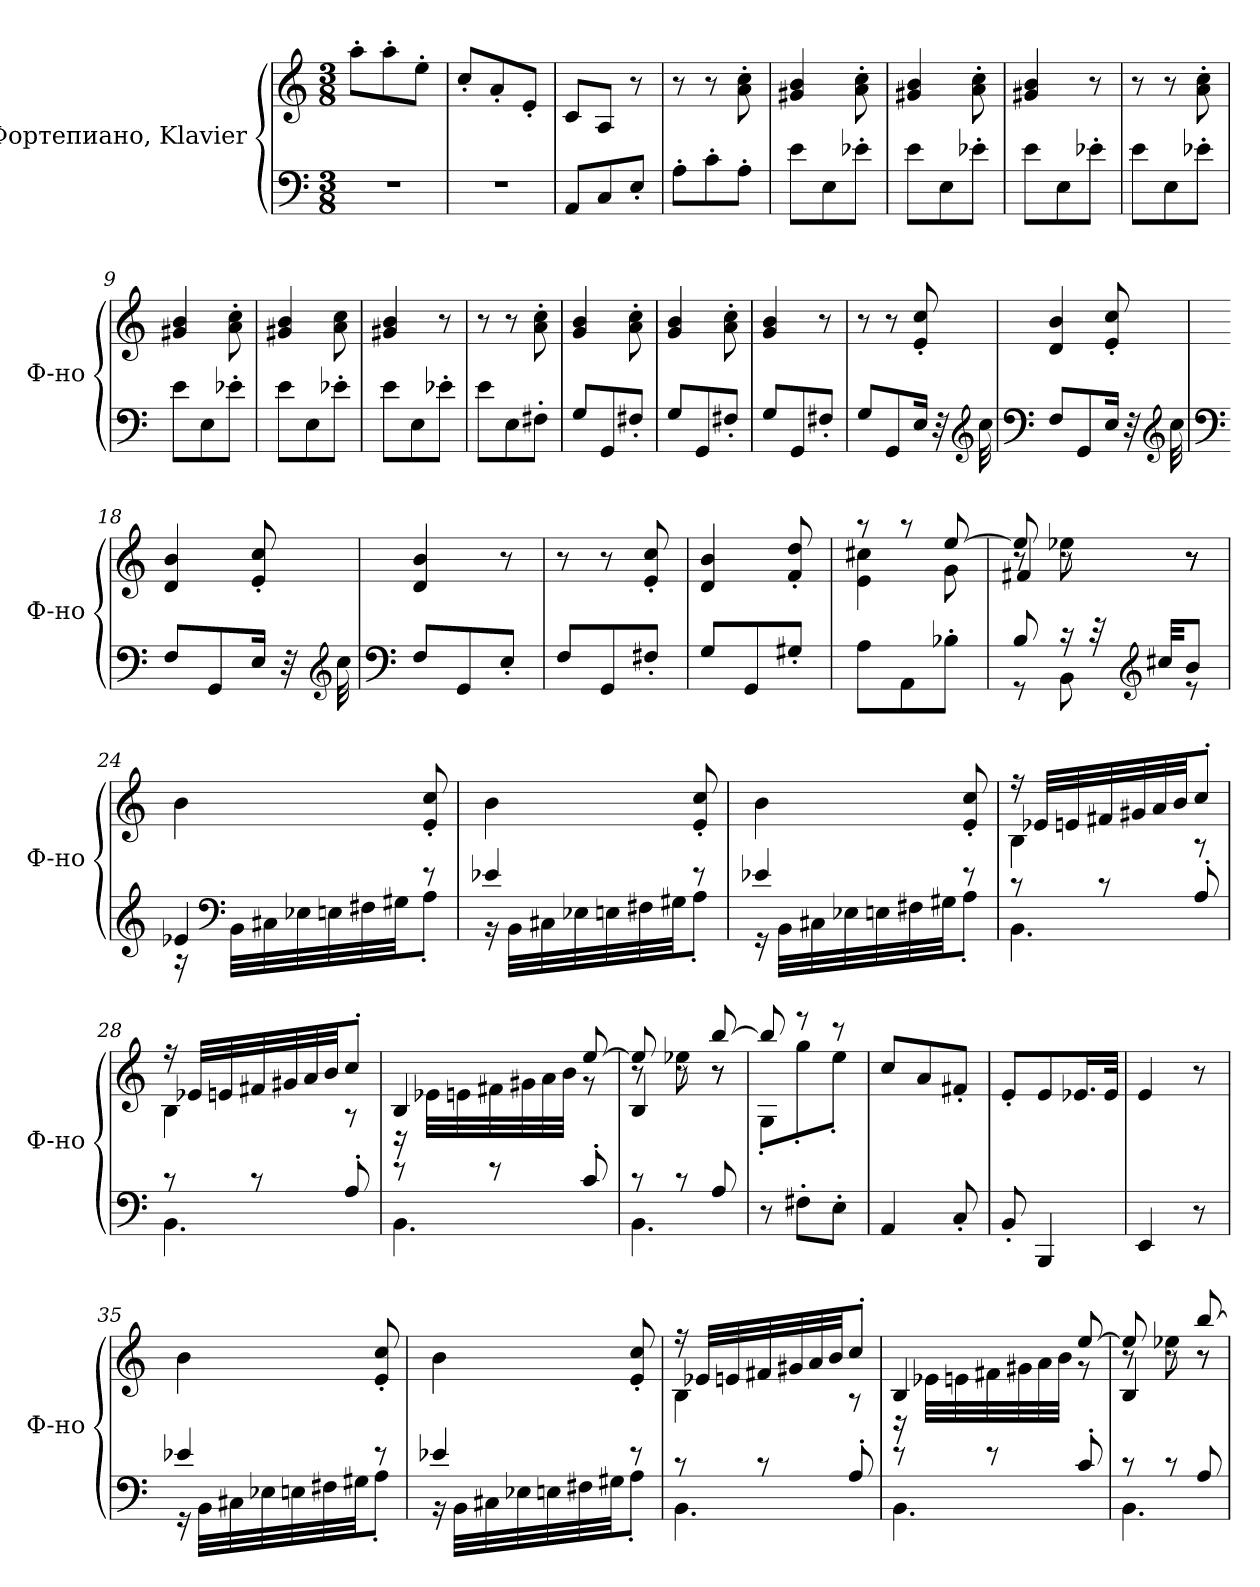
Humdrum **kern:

**kern	**kern
*part1	*part1
*staff2	*staff1
*I"Фортепиано, Klavier	*
*I'Ф-но	*
*clefF4	*clefG2
*k[]	*k[]
*M3/8	*M3/8
*MM126	*MM126
=1	=1
4.r	8aa'\L
.	8aa'\
.	8ee'\J
=2	=2
4.r	8cc'/L
.	8a'/
.	8e'/J
=3	=3
8AA/L	8c/L
8C/	8A/J
8E'/J	8r
=4	=4
8A'\L	8r
8c'\	8r
8A'\J	8a\' 8cc\'
=5	=5
8e\L	4g#X/ 4b/
8E\	.
8e-X'\J	8a\' 8cc\'
=6	=6
8e\L	4g#X/ 4b/
8E\	.
8e-X'\J	8a\' 8cc\'
=7	=7
8e\L	4g#X/ 4b/
8E\	.
8e-X'\J	8r
=8	=8
8e\L	8r
8E\	8r
8e-X'\J	8a\' 8cc\'
=9	=9
8e\L	4g#X/ 4b/
8E\	.
8e-X'\J	8a\' 8cc\'
!!LO:LB:g=z
=10	=10
8e\L	4g#X/ 4b/
8E\	.
8e-X'\J	8a\ 8cc\
=11	=11
8e\L	4g#X/ 4b/
8E\	.
8e-X'\J	8r
=12	=12
8e\L	8r
8E\	8r
8F#X'\J	8a\' 8cc\'
=13	=13
8G/L	4g/ 4b/
8GG/	.
8F#X'/J	8a\' 8cc\'
=14	=14
8G/L	4g/ 4b/
8GG/	.
8F#X'/J	8a\' 8cc\'
=15	=15
8G/L	4g/ 4b/
8GG/	.
8F#X'/J	8r
=16	=16
8G/L	8r
8GG/	8r
16E/Jk	8e/' 8cc/'
32r	.
*clefG2	*
32cc\	.
!!LO:LB:g=z
=17	=17
*clefF4	*
8F/L	4d/ 4b/
8GG/	.
16E/Jk	8e/' 8cc/'
32r	.
*clefG2	*
32cc\	.
=18	=18
*clefF4	*
8F/L	4d/ 4b/
8GG/	.
16E/Jk	8e/' 8cc/'
32r	.
*clefG2	*
32cc\	.
=19	=19
*clefF4	*
8F/L	4d/ 4b/
8GG/	.
8E'/J	8r
=20	=20
8F/L	8r
8GG/	8r
8F#X'/J	8e/' 8cc/'
=21	=21
8G/L	4d/ 4b/
8GG/	.
8G#X'/J	8f/' 8dd/'
=22	=22
*	*^
8A\L	8r	4e\ 4cc#X\
8AA\	8r	.
8B-X'\J	[8ee/	8g\
!!LO:LB:g=z
=23	=23	=23
*^	*	*^
8B/	8r	8ee/]	8r	4f#X/
16r	8BB\	8r	8ee-X\	.
32r	.	.	.	.
*clefG2	*	*	*	*
32cc#X/KKL	.	.	.	.
8b/J	8r	8r	8r	8r
*	*	*v	*v	*v
=24	=24	=24
4e-X/	16r	4b\
*clefF4	*	*
.	32BB\LLL	.
.	32C#X\	.
.	32E-X\	.
.	32En\	.
.	32F#X\	.
.	32G#X\JJ	.
8r	8A'\J	8e/' 8cc/'
=25	=25	=25
4e-X/	16r	4b\
.	32BB\LLL	.
.	32C#X\	.
.	32E-X\	.
.	32En\	.
.	32F#X\	.
.	32G#X\JJ	.
8r	8A'\J	8e/' 8cc/'
!!LO:LB:g=z
=26	=26	=26
4e-X/	16r	4b\
.	32BB\LLL	.
.	32C#X\	.
.	32E-X\	.
.	32En\	.
.	32F#X\	.
.	32G#X\JJ	.
8r	8A'\J	8e/' 8cc/'
=27	=27	=27
*	*	*^
8r	4.BB\	16r	4B\
.	.	32e-X/LLL	.
.	.	32en/	.
8r	.	32f#X/	.
.	.	32g#X/	.
.	.	32a/	.
.	.	32b/JJ	.
8A'/	.	8cc'/J	8r
=28	=28	=28	=28
8r	4.BB\	16r	4B\
.	.	32e-X/LLL	.
.	.	32en/	.
8r	.	32f#X/	.
.	.	32g#X/	.
.	.	32a/	.
.	.	32b/JJ	.
8A'/	.	8cc'/J	8r
!!LO:LB:g=z	!!
=29	=29	=29	=29
8r	4.BB\	4B/	16r
.	.	.	32e-X\LLL
.	.	.	32en\
8r	.	.	32f#X\
.	.	.	32g#X\
.	.	.	32a\
.	.	.	32b\JJJ
8c'/	.	[8ee/	8r
=30	=30	=30	=30
*	*	*	*^
8r	4.BB\	8ee/]	8r	4B/
8r	.	8r	8ee-X\	.
8A/	.	[8bb/	8r	8r
*v	*v	*	*	*
*	*	*v	*v
=31	=31	=31
8r	8bb/]	8G'\L
8F#X'\L	8r	8gg'\
8E'\J	8r	8ee'\J
*	*v	*v
=32	=32
4AA/	8cc/L
.	8a/
8C'/	8f#X'/J
=33	=33
8BB'/	8e'/L
4BBB/	8e/
.	16.e-X/L
.	32e-/JJk
=34	=34
4EE/	4e/
8r	8r
!!LO:PB:g=z
=35	=35
*^	*
4e-X/	16r	4b\
.	32BB\LLL	.
.	32C#X\	.
.	32E-X\	.
.	32En\	.
.	32F#X\	.
.	32G#X\JJ	.
8r	8A'\J	8e/' 8cc/'
=36	=36	=36
4e-X/	16r	4b\
.	32BB\LLL	.
.	32C#X\	.
.	32E-X\	.
.	32En\	.
.	32F#X\	.
.	32G#X\JJ	.
8r	8A'\J	8e/' 8cc/'
=37	=37	=37
*	*	*^
8r	4.BB\	16r	4B\
.	.	32e-X/LLL	.
.	.	32en/	.
8r	.	32f#X/	.
.	.	32g#X/	.
.	.	32a/	.
.	.	32b/JJ	.
8A'/	.	8cc'/J	8r
!!LO:LB:g=z	!!
=38	=38	=38	=38
8r	4.BB\	4B/	16r
.	.	.	32e-X\LLL
.	.	.	32en\
8r	.	.	32f#X\
.	.	.	32g#X\
.	.	.	32a\
.	.	.	32b\JJJ
8c'/	.	[8ee/	8r
=39	=39	=39	=39
*	*	*	*^
8r	4.BB\	8ee/]	8r	4B/
8r	.	8r	8ee-X\	.
8A/	.	[8bb/	8r	8r
*v	*v	*	*	*
*	*v	*v	*v
=	=
*-	*-
